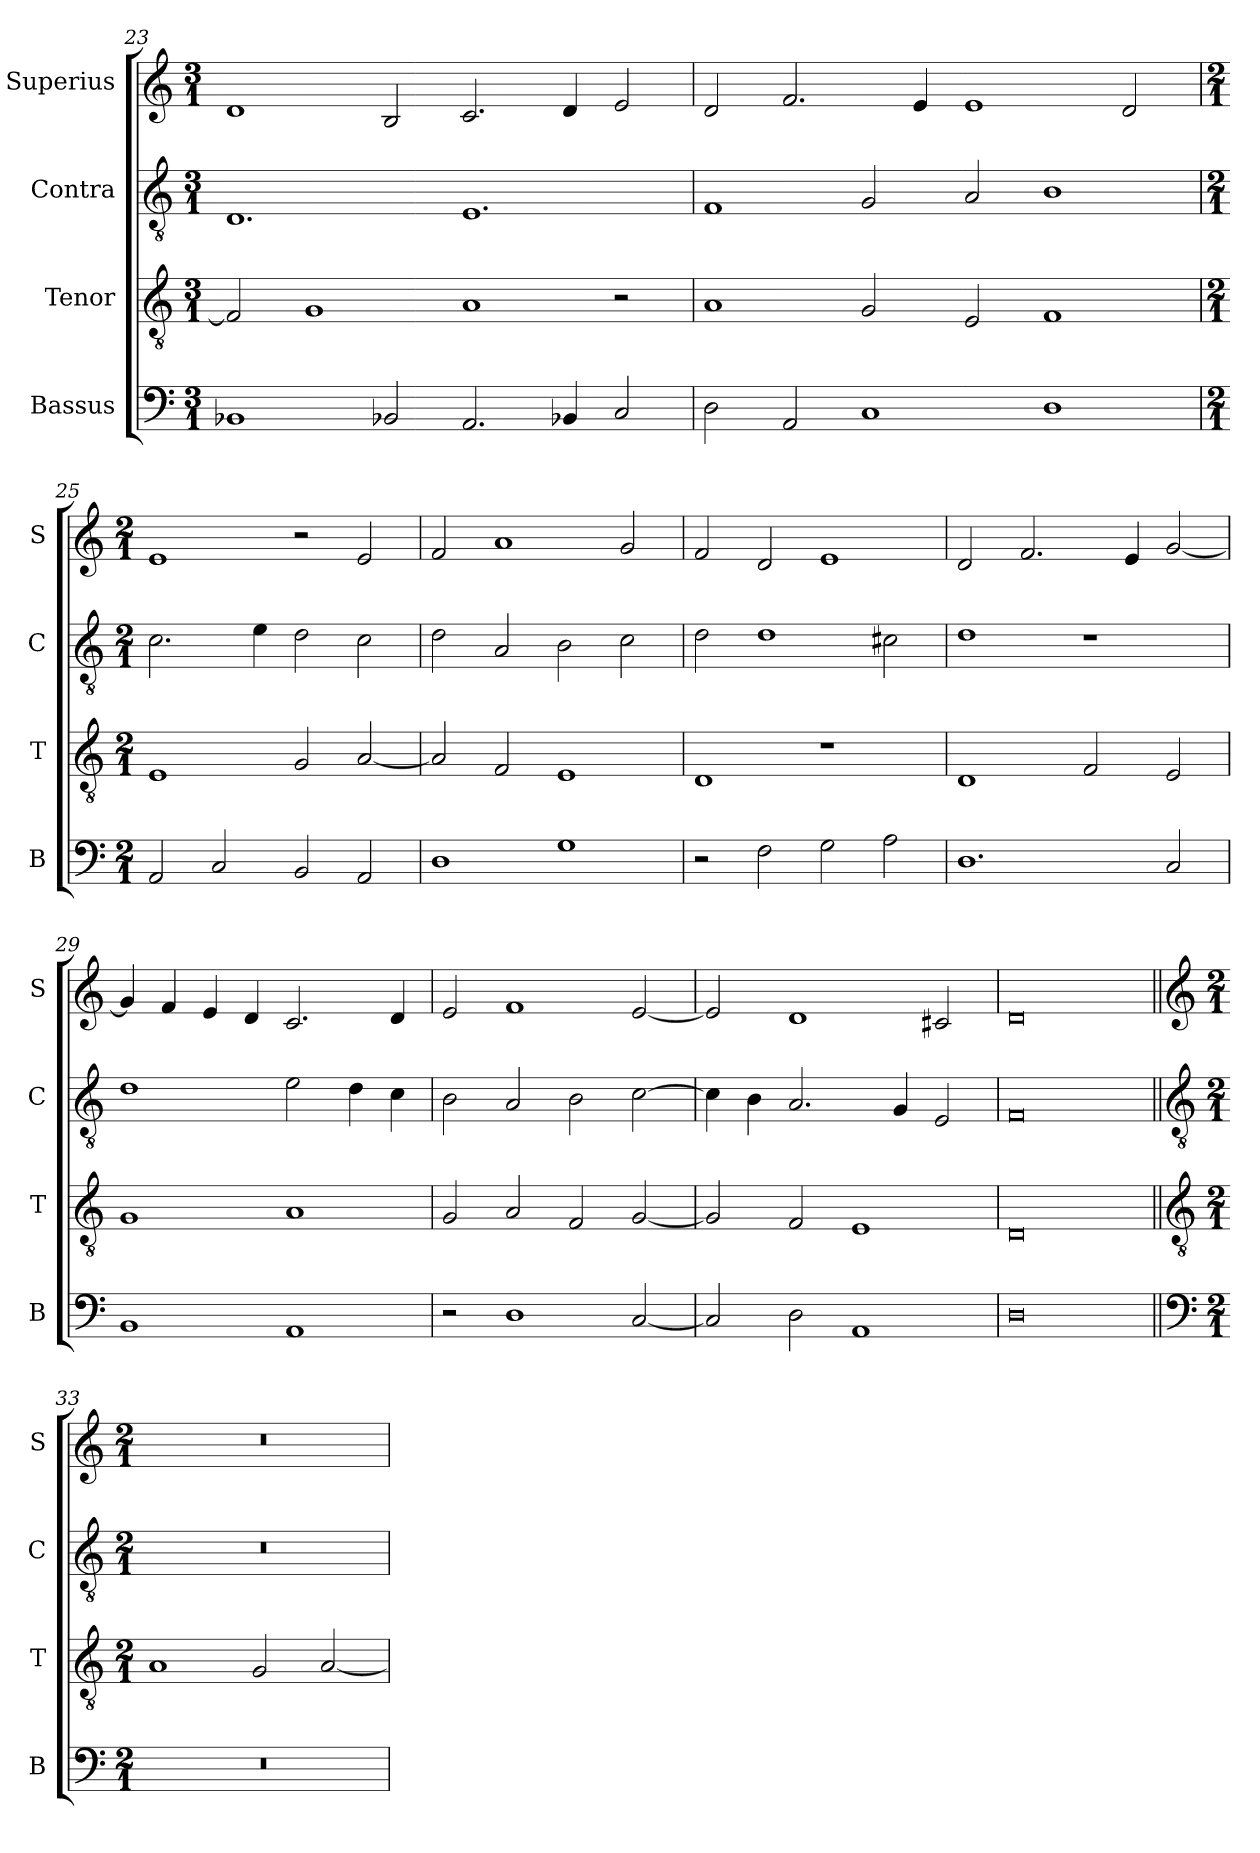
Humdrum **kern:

**kern	**kern	**kern	**kern
*part4	*part3	*part2	*part1
*staff4	*staff3	*staff2	*staff1
*I"Bassus	*I"Tenor	*I"Contra	*I"Superius
*I'B	*I'T	*I'C	*I'S
*clefF4	*clefGv2	*clefGv2	*clefG2
*k[]	*k[]	*k[]	*k[]
*M3/1	*M3/1	*M3/1	*M3/1
=23	=23	=23	=23
1BB-X	2F/]	1.D	1d
.	1G	.	.
2BB-X/	.	.	2B/
2.AA/	1A	1.E	2.c/
4BB-X/	.	.	4d/
2C/	2r	.	2e/
=24	=24	=24	=24
2D\	1A	1F	2d/
2AA/	.	.	2.f/
1C	2G/	2G/	.
.	.	.	4e/
.	2E/	2A/	1e
1D	1F	1B	.
.	.	.	2d/
=25	=25	=25	=25
*M2/1	*M2/1	*M2/1	*M2/1
2AA/	1E	2.c\	1e
2C/	.	.	.
.	.	4e\	.
2BB/	2G/	2d\	2r
2AA/	[2A/	2c\	2e/
=26	=26	=26	=26
1D	2A/]	2d\	2f/
.	2F/	2A/	1a
1G	1E	2B\	.
.	.	2c\	2g/
=27	=27	=27	=27
2r	1D	2d\	2f/
2F\	.	1d	2d/
2G\	1r	.	1e
2A\	.	2c#X\	.
=28	=28	=28	=28
1.D	1D	1d	2d/
.	.	.	2.f/
.	2F/	1r	.
.	.	.	4e/
2C/	2E/	.	[2g/
=29	=29	=29	=29
1BB	1G	1d	4g/]
.	.	.	4f/
.	.	.	4e/
.	.	.	4d/
1AA	1A	2e\	2.c/
.	.	4d\	.
.	.	4c\	4d/
=30	=30	=30	=30
2r	2G/	2B\	2e/
1D	2A/	2A/	1f
.	2F/	2B\	.
[2C/	[2G/	[2c\	[2e/
=31	=31	=31	=31
2C/]	2G/]	4c\]	2e/]
.	.	4B\	.
2D\	2F/	2.A/	1d
1AA	1E	.	.
.	.	4G/	.
.	.	2E/	2c#X/
=32	=32	=32	=32
0D	0D	0F	0d
!!LO:LB:g=z
=33||	=33||	=33||	=33||
*clefF4	*clefGv2	*clefGv2	*clefG2
*k[]	*k[]	*k[]	*k[]
*M2/1	*M2/1	*M2/1	*M2/1
0r	1A	0r	0r
.	2G/	.	.
.	[2A/	.	.
=	=	=	=
*-	*-	*-	*-
